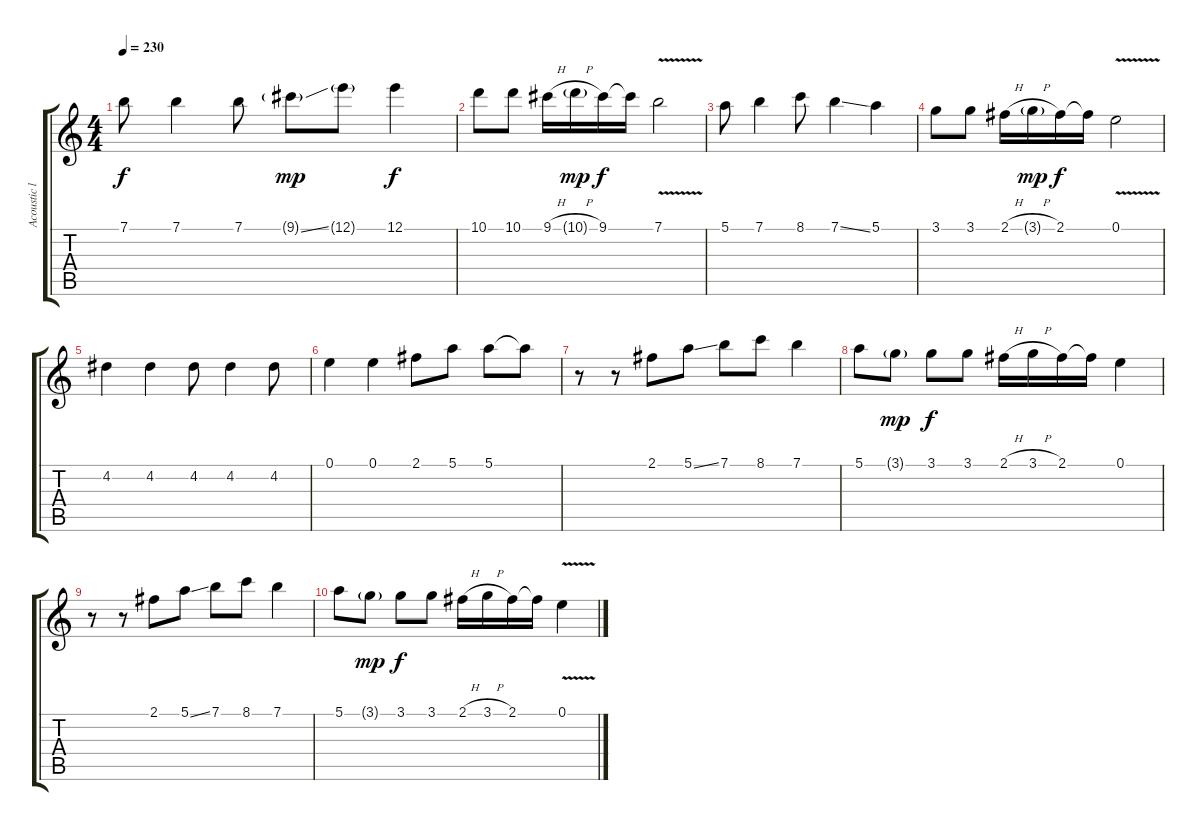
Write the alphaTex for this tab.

\track ("Acoustic lead" "Acoustic l") {instrument acousticguitarsteel}
\staff {score tabs}
\tuning (E4 B3 G3 D3 A2 E2) {hide}
\ts (4 4)
\tempo 230
\clef g2
\ks c
7.1.8{dy f} 7.1.4 7.1.8 9.1{ss g}.8{dy mp} 12.1{g}.8 12.1.4{dy f} |
10.1.8 10.1.8 9.1{h}.16 10.1{h g}.16{dy mp} 9.1.16{dy f} 9.1{t}.16 7.1{v}.2 |
5.1.8 7.1.4 8.1.8 7.1{ss}.4 5.1.4 |
3.1.8 3.1.8 2.1{h}.16 3.1{h g}.16{dy mp} 2.1.16{dy f} 2.1{t}.16 0.1{v}.2 |
4.2.4 4.2.4 4.2.8 4.2.4 4.2.8 |
0.1.4 0.1.4 2.1.8 5.1.8 5.1.8 5.1{t}.8 |
r.8 r.8 2.1.8 5.1{ss}.8 7.1.8 8.1.8 7.1.4 |
5.1.8 3.1{g}.8{dy mp} 3.1.8{dy f} 3.1.8 2.1{h}.16 3.1{h}.16 2.1.16 2.1{t}.16 0.1.4 |
r.8 r.8 2.1.8 5.1{ss}.8 7.1.8 8.1.8 7.1.4 |
5.1.8 3.1{g}.8{dy mp} 3.1.8{dy f} 3.1.8 2.1{h}.16 3.1{h}.16 2.1.16 2.1{t}.16 0.1{v}.4
